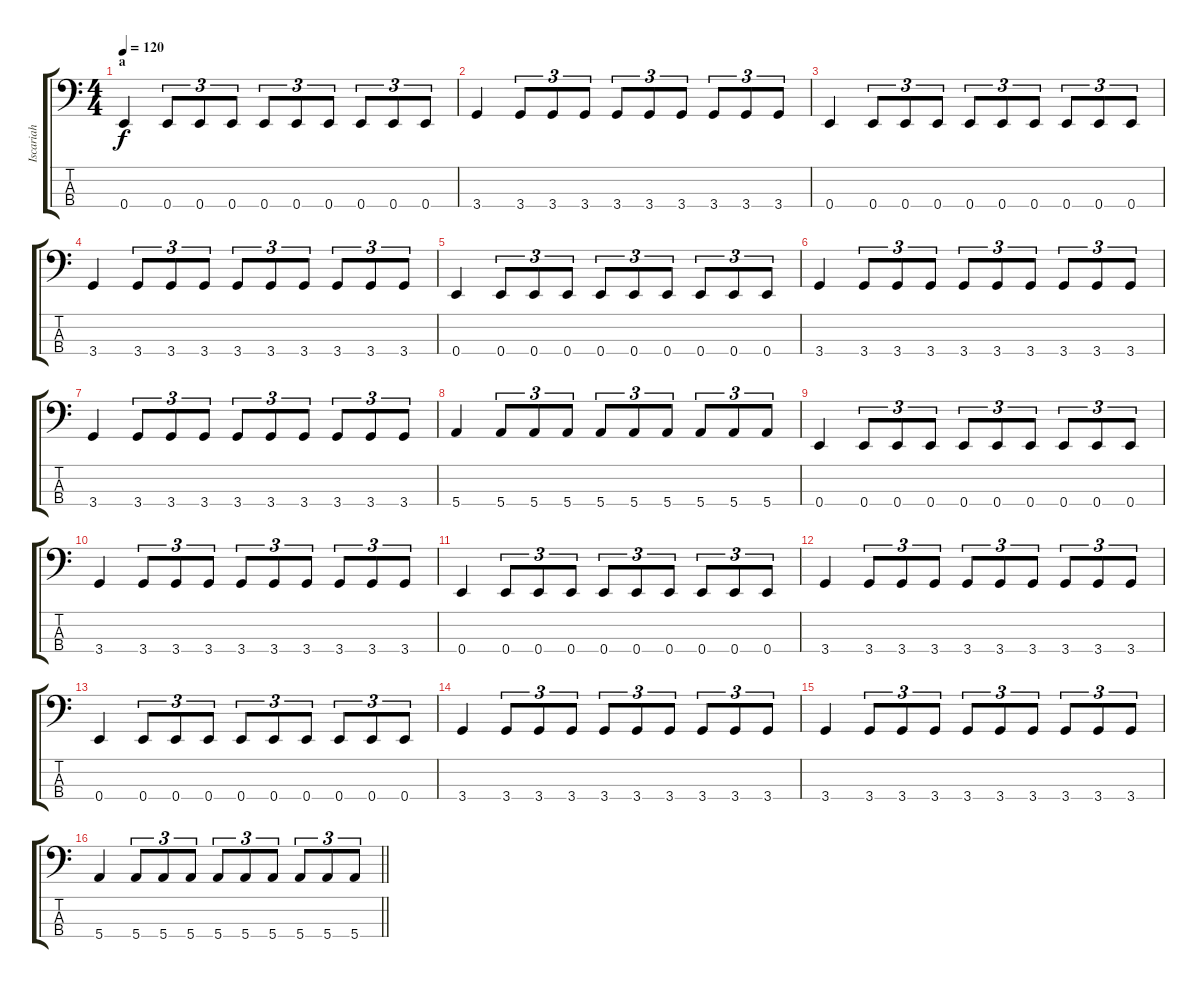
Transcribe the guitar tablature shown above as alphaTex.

\track ("Iscariah" "Iscariah") {instrument electricbassfinger}
\staff {score tabs}
\tuning (G2 D2 A1 E1) {hide}
\ts (4 4)
\section ("" "a")
\tempo 120
\clef f4
\ks c
0.4.4{dy f} 0.4.8{tu (3 2)} 0.4.8{tu (3 2)} 0.4.8{tu (3 2)} 0.4.8{tu (3 2)} 0.4.8{tu (3 2)} 0.4.8{tu (3 2)} 0.4.8{tu (3 2)} 0.4.8{tu (3 2)} 0.4.8{tu (3 2)} |
3.4.4 3.4.8{tu (3 2)} 3.4.8{tu (3 2)} 3.4.8{tu (3 2)} 3.4.8{tu (3 2)} 3.4.8{tu (3 2)} 3.4.8{tu (3 2)} 3.4.8{tu (3 2)} 3.4.8{tu (3 2)} 3.4.8{tu (3 2)} |
0.4.4 0.4.8{tu (3 2)} 0.4.8{tu (3 2)} 0.4.8{tu (3 2)} 0.4.8{tu (3 2)} 0.4.8{tu (3 2)} 0.4.8{tu (3 2)} 0.4.8{tu (3 2)} 0.4.8{tu (3 2)} 0.4.8{tu (3 2)} |
3.4.4 3.4.8{tu (3 2)} 3.4.8{tu (3 2)} 3.4.8{tu (3 2)} 3.4.8{tu (3 2)} 3.4.8{tu (3 2)} 3.4.8{tu (3 2)} 3.4.8{tu (3 2)} 3.4.8{tu (3 2)} 3.4.8{tu (3 2)} |
0.4.4 0.4.8{tu (3 2)} 0.4.8{tu (3 2)} 0.4.8{tu (3 2)} 0.4.8{tu (3 2)} 0.4.8{tu (3 2)} 0.4.8{tu (3 2)} 0.4.8{tu (3 2)} 0.4.8{tu (3 2)} 0.4.8{tu (3 2)} |
3.4.4 3.4.8{tu (3 2)} 3.4.8{tu (3 2)} 3.4.8{tu (3 2)} 3.4.8{tu (3 2)} 3.4.8{tu (3 2)} 3.4.8{tu (3 2)} 3.4.8{tu (3 2)} 3.4.8{tu (3 2)} 3.4.8{tu (3 2)} |
3.4.4 3.4.8{tu (3 2)} 3.4.8{tu (3 2)} 3.4.8{tu (3 2)} 3.4.8{tu (3 2)} 3.4.8{tu (3 2)} 3.4.8{tu (3 2)} 3.4.8{tu (3 2)} 3.4.8{tu (3 2)} 3.4.8{tu (3 2)} |
5.4.4 5.4.8{tu (3 2)} 5.4.8{tu (3 2)} 5.4.8{tu (3 2)} 5.4.8{tu (3 2)} 5.4.8{tu (3 2)} 5.4.8{tu (3 2)} 5.4.8{tu (3 2)} 5.4.8{tu (3 2)} 5.4.8{tu (3 2)} |
0.4.4 0.4.8{tu (3 2)} 0.4.8{tu (3 2)} 0.4.8{tu (3 2)} 0.4.8{tu (3 2)} 0.4.8{tu (3 2)} 0.4.8{tu (3 2)} 0.4.8{tu (3 2)} 0.4.8{tu (3 2)} 0.4.8{tu (3 2)} |
3.4.4 3.4.8{tu (3 2)} 3.4.8{tu (3 2)} 3.4.8{tu (3 2)} 3.4.8{tu (3 2)} 3.4.8{tu (3 2)} 3.4.8{tu (3 2)} 3.4.8{tu (3 2)} 3.4.8{tu (3 2)} 3.4.8{tu (3 2)} |
0.4.4 0.4.8{tu (3 2)} 0.4.8{tu (3 2)} 0.4.8{tu (3 2)} 0.4.8{tu (3 2)} 0.4.8{tu (3 2)} 0.4.8{tu (3 2)} 0.4.8{tu (3 2)} 0.4.8{tu (3 2)} 0.4.8{tu (3 2)} |
3.4.4 3.4.8{tu (3 2)} 3.4.8{tu (3 2)} 3.4.8{tu (3 2)} 3.4.8{tu (3 2)} 3.4.8{tu (3 2)} 3.4.8{tu (3 2)} 3.4.8{tu (3 2)} 3.4.8{tu (3 2)} 3.4.8{tu (3 2)} |
0.4.4 0.4.8{tu (3 2)} 0.4.8{tu (3 2)} 0.4.8{tu (3 2)} 0.4.8{tu (3 2)} 0.4.8{tu (3 2)} 0.4.8{tu (3 2)} 0.4.8{tu (3 2)} 0.4.8{tu (3 2)} 0.4.8{tu (3 2)} |
3.4.4 3.4.8{tu (3 2)} 3.4.8{tu (3 2)} 3.4.8{tu (3 2)} 3.4.8{tu (3 2)} 3.4.8{tu (3 2)} 3.4.8{tu (3 2)} 3.4.8{tu (3 2)} 3.4.8{tu (3 2)} 3.4.8{tu (3 2)} |
3.4.4 3.4.8{tu (3 2)} 3.4.8{tu (3 2)} 3.4.8{tu (3 2)} 3.4.8{tu (3 2)} 3.4.8{tu (3 2)} 3.4.8{tu (3 2)} 3.4.8{tu (3 2)} 3.4.8{tu (3 2)} 3.4.8{tu (3 2)} |
\barLineRight lightlight
5.4.4 5.4.8{tu (3 2)} 5.4.8{tu (3 2)} 5.4.8{tu (3 2)} 5.4.8{tu (3 2)} 5.4.8{tu (3 2)} 5.4.8{tu (3 2)} 5.4.8{tu (3 2)} 5.4.8{tu (3 2)} 5.4.8{tu (3 2)}
